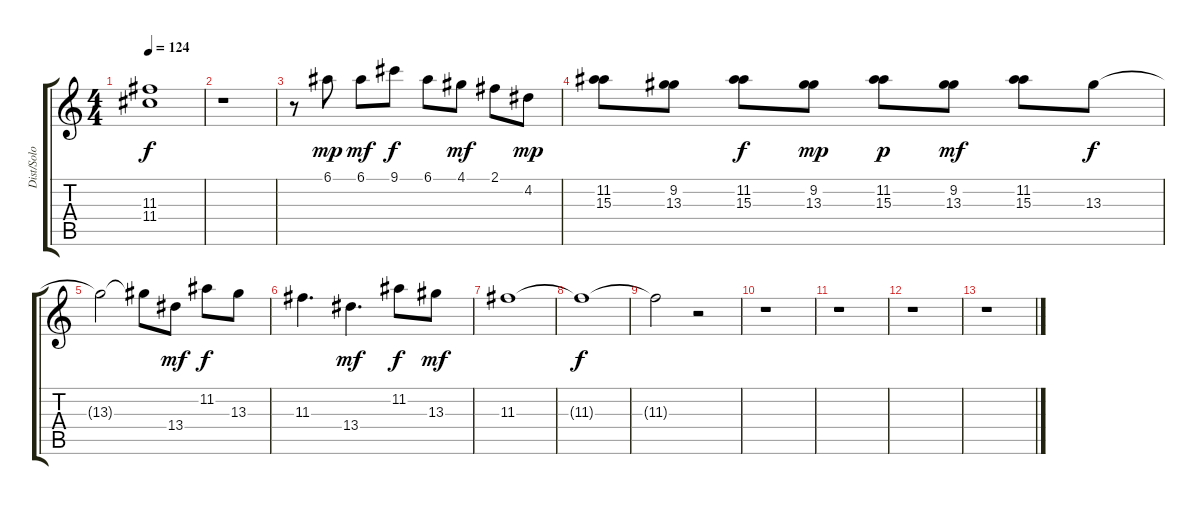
\track ("Dist/Solo" "Dist/Solo") {instrument distortionguitar}
\staff {score tabs}
\tuning (E4 B3 G3 D3 A2 E2) {hide}
\ts (4 4)
\tempo 124
\clef g2
\ks c
(11.3{t} 11.4{t}).1{dy f} |
r.1 |
r.8 6.1.8{dy mp} 6.1.8{dy mf} 9.1.8{dy f} 6.1.8 4.1.8{dy mf} 2.1.8 4.2.8{dy mp} |
(11.2 15.3).8 (9.2 13.3).8 (11.2 15.3).8{dy f} (9.2 13.3).8{dy mp} (11.2 15.3).8{dy p} (9.2 13.3).8{dy mf} (11.2 15.3).8 13.3.8{dy f} |
13.3{t}.2 13.3{t}.8 13.4.8{dy mf} 11.2.8{dy f} 13.3.8 |
11.3.4{d} 13.4.4{d dy mf} 11.2.8{dy f} 13.3.8{dy mf} |
11.3.1 |
11.3{t}.1{dy f} |
11.3{t}.2 r.2 |
r.1 |
r.1 |
r.1 |
r.1
